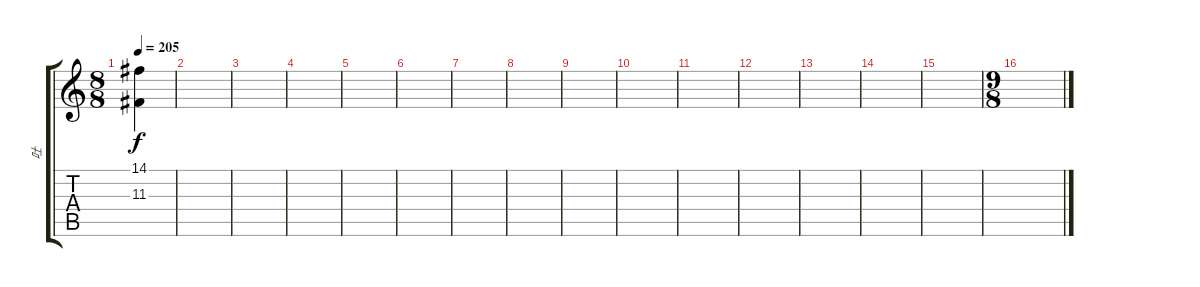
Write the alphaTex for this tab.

\track ("吐" "吐") {instrument orchestrahit}
\staff {score tabs}
\tuning (E4 B3 G3 D3 A2 E2) {hide}
\ts (8 8)
\tempo 205
\clef g2
\ks c
(14.1 11.3).4{dy f} |
|
|
|
|
|
|
|
|
|
|
|
|
|
|
\ts (9 8)
